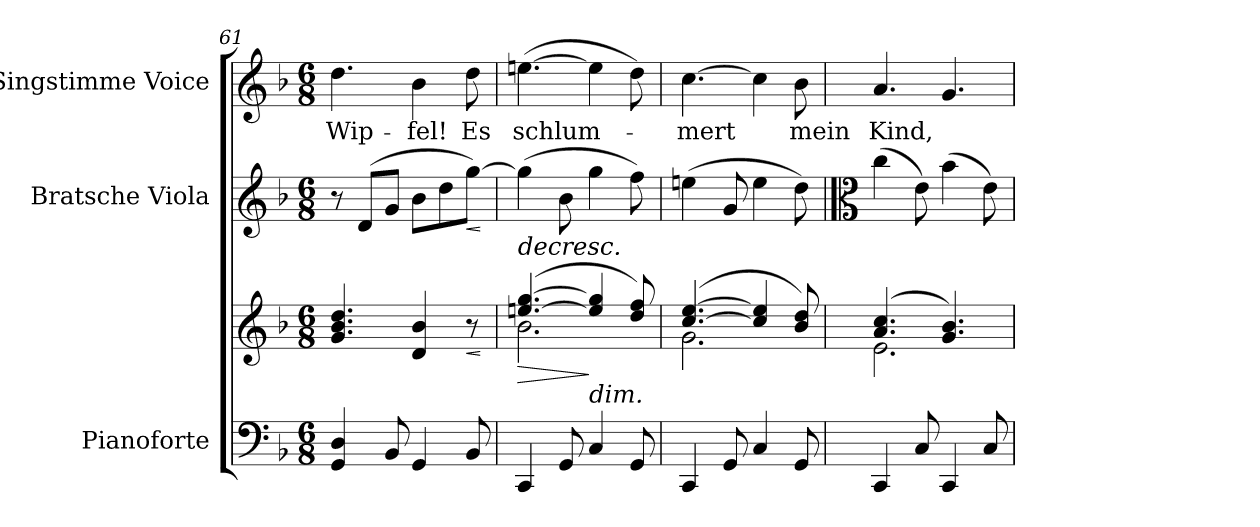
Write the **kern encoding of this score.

**kern	**kern	**dynam	**kern	**dynam	**kern	**text
*part3	*part3	*part3	*part2	*part2	*part1	*part1
*staff4	*staff3	*staff3/4	*staff2	*staff2	*staff1	*staff1
*I"Pianoforte	*	*	*I"Bratsche Viola	*	*I"Singstimme Voice	*
*I'Pno	*	*	*I'Vla	*	*	*
!!LO:LB:g=z
*clefF4	*clefG2	*	*clefG2	*	*clefG2	*
*k[b-]	*k[b-]	*	*k[b-]	*	*k[b-]	*
*M6/8	*M6/8	*	*M6/8	*	*M6/8	*
=61	=61	=61	=61	=61	=61	=61
!	!	!	!	!	!	!LO:LY:b
4GG/ 4D/	4.g/ 4.b-/ 4.dd/	.	8r	.	4.dd\	Wip-
.	.	.	(>8d/L	.	.	.
8BB-/	.	.	8g/J	.	.	.
*	*	*	*	*	*MM92	*
!	!	!	!	!	!	!LO:LY:b
4GG/	4d/ 4b-/	.	8b-\L	.	4b-\	-fel!
.	.	.	8dd\	.	.	.
!	!	!LO:HP:b	!	!LO:HP:b	!	!LO:LY:b
8BB-/	8r	<	[8gg\J)	<	8dd\	Es
.	.	[	.	[	.	.
=62	=62	=62	=62	=62	=62	=62
!	!	!LO:HP:b	!	!LO:HP:b	!	!LO:LY:b
*	*^	*	*	*	*	*
4CC/	(>[4.een/ [4.gg/	2.b-\	>	(>4gg\]	>	(>[4.een\	schlum-
8GG/	.	.	.	8b-\	.	.	.
!LO:TX:a:i:t=dim.	!	!	!	!	!	!	!
!	!	!	!	!	!LO:DY:b	!	!
4C/	4ee/] 4gg/]	.	]	4gg\	other-dynamics	4ee\]	.
8GG/	8dd/ 8ff/)	.	.	8ff\)	.	8dd\)	.
*	*v	*v	*	*	*	*	*
.	.	.	.	]	.	.
=63	=63	=63	=63	=63	=63	=63
*	*^	*	*	*	*	*
!	!	!	!	!	!	!	!LO:LY:b
4CC/	(>[4.cc/ [4.ee/	2.g\	.	(>4een\	.	[4.cc\	-mert
8GG/	.	.	.	8g/	.	.	.
4C/	4cc/] 4ee/]	.	.	4ee\	.	4cc\]	.
!	!	!	!	!	!	!	!LO:LY:b
8GG/	8b-/ 8dd/)	.	.	8dd\)	.	8b-\	mein
=64	=64	=64	=64	=64	=64	=64	=64
*	*	*	*	*clefC3	*	*	*
!	!	!	!	!	!	!	!LO:LY:b
4CC/	(>4.a/ 4.cc/	2.e\	.	(>4cc\	.	4.a/	Kind,
8C/	.	.	.	8e\)	.	.	.
4CC/	4.g/ 4.b-/)	.	.	(>4b-\	.	4.g/	.
8C/	.	.	.	8e\)	.	.	.
*	*v	*v	*	*	*	*	*
=	=	=	=	=	=	=
*-	*-	*-	*-	*-	*-	*-
